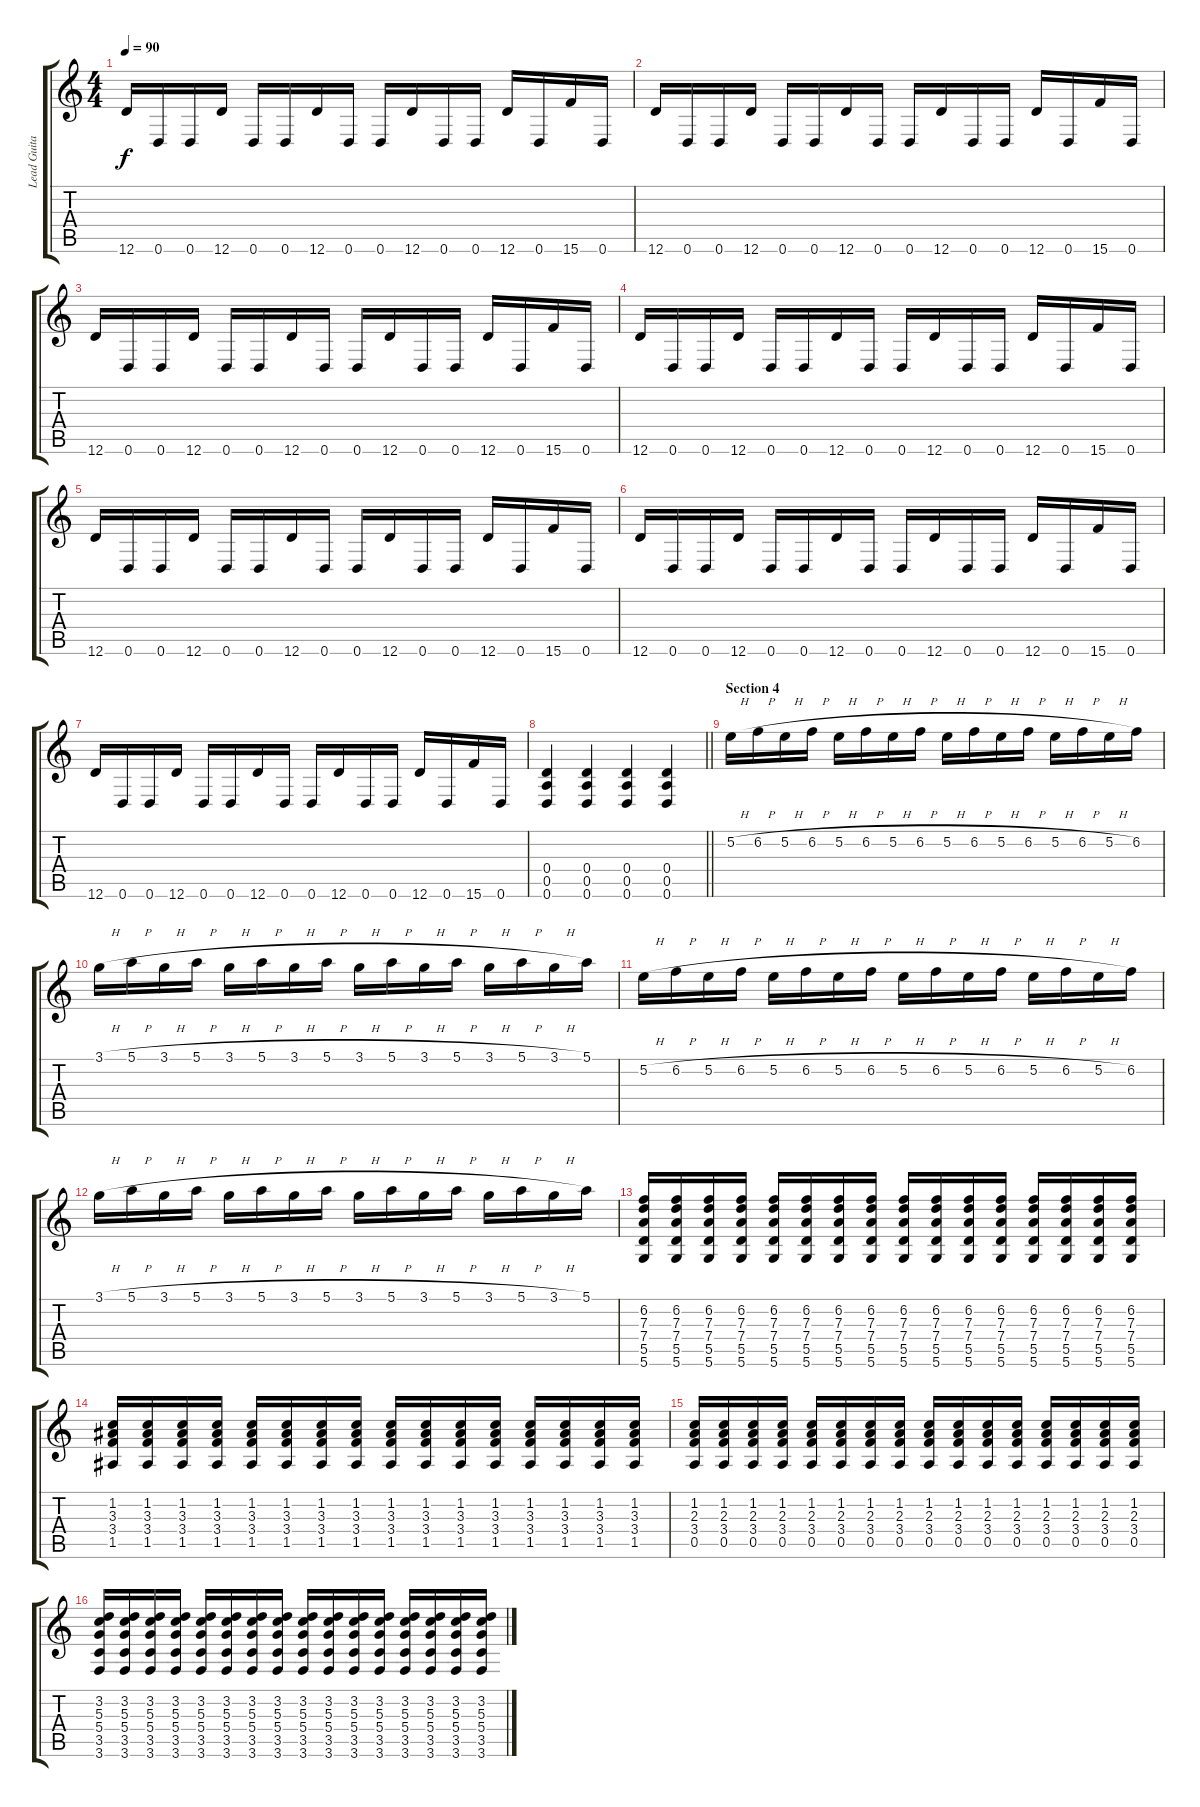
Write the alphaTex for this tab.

\track ("Lead Guitars" "Lead Guita") {instrument distortionguitar}
\staff {score tabs}
\tuning (E4 B3 G3 D3 A2 D2) {hide}
\ts (4 4)
\tempo 90
\clef g2
\ks c
12.6.16{dy f} 0.6.16 0.6.16 12.6.16 0.6.16 0.6.16 12.6.16 0.6.16 0.6.16 12.6.16 0.6.16 0.6.16 12.6.16 0.6.16 15.6.16 0.6.16 |
12.6.16 0.6.16 0.6.16 12.6.16 0.6.16 0.6.16 12.6.16 0.6.16 0.6.16 12.6.16 0.6.16 0.6.16 12.6.16 0.6.16 15.6.16 0.6.16 |
12.6.16 0.6.16 0.6.16 12.6.16 0.6.16 0.6.16 12.6.16 0.6.16 0.6.16 12.6.16 0.6.16 0.6.16 12.6.16 0.6.16 15.6.16 0.6.16 |
12.6.16 0.6.16 0.6.16 12.6.16 0.6.16 0.6.16 12.6.16 0.6.16 0.6.16 12.6.16 0.6.16 0.6.16 12.6.16 0.6.16 15.6.16 0.6.16 |
12.6.16 0.6.16 0.6.16 12.6.16 0.6.16 0.6.16 12.6.16 0.6.16 0.6.16 12.6.16 0.6.16 0.6.16 12.6.16 0.6.16 15.6.16 0.6.16 |
12.6.16 0.6.16 0.6.16 12.6.16 0.6.16 0.6.16 12.6.16 0.6.16 0.6.16 12.6.16 0.6.16 0.6.16 12.6.16 0.6.16 15.6.16 0.6.16 |
12.6.16 0.6.16 0.6.16 12.6.16 0.6.16 0.6.16 12.6.16 0.6.16 0.6.16 12.6.16 0.6.16 0.6.16 12.6.16 0.6.16 15.6.16 0.6.16 |
\barLineRight lightlight
(0.4 0.5 0.6).4 (0.4 0.5 0.6).4 (0.4 0.5 0.6).4 (0.4 0.5 0.6).4 |
\section ("" "Section 4")
5.2{h}.16 6.2{h}.16 5.2{h}.16 6.2{h}.16 5.2{h}.16 6.2{h}.16 5.2{h}.16 6.2{h}.16 5.2{h}.16 6.2{h}.16 5.2{h}.16 6.2{h}.16 5.2{h}.16 6.2{h}.16 5.2{h}.16 6.2.16 |
3.1{h}.16 5.1{h}.16 3.1{h}.16 5.1{h}.16 3.1{h}.16 5.1{h}.16 3.1{h}.16 5.1{h}.16 3.1{h}.16 5.1{h}.16 3.1{h}.16 5.1{h}.16 3.1{h}.16 5.1{h}.16 3.1{h}.16 5.1.16 |
5.2{h}.16 6.2{h}.16 5.2{h}.16 6.2{h}.16 5.2{h}.16 6.2{h}.16 5.2{h}.16 6.2{h}.16 5.2{h}.16 6.2{h}.16 5.2{h}.16 6.2{h}.16 5.2{h}.16 6.2{h}.16 5.2{h}.16 6.2.16 |
3.1{h}.16 5.1{h}.16 3.1{h}.16 5.1{h}.16 3.1{h}.16 5.1{h}.16 3.1{h}.16 5.1{h}.16 3.1{h}.16 5.1{h}.16 3.1{h}.16 5.1{h}.16 3.1{h}.16 5.1{h}.16 3.1{h}.16 5.1.16 |
(6.2 7.3 7.4 5.5 5.6).16 (6.2 7.3 7.4 5.5 5.6).16 (6.2 7.3 7.4 5.5 5.6).16 (6.2 7.3 7.4 5.5 5.6).16 (6.2 7.3 7.4 5.5 5.6).16 (6.2 7.3 7.4 5.5 5.6).16 (6.2 7.3 7.4 5.5 5.6).16 (6.2 7.3 7.4 5.5 5.6).16 (6.2 7.3 7.4 5.5 5.6).16 (6.2 7.3 7.4 5.5 5.6).16 (6.2 7.3 7.4 5.5 5.6).16 (6.2 7.3 7.4 5.5 5.6).16 (6.2 7.3 7.4 5.5 5.6).16 (6.2 7.3 7.4 5.5 5.6).16 (6.2 7.3 7.4 5.5 5.6).16 (6.2 7.3 7.4 5.5 5.6).16 |
(1.2 3.3 3.4 1.5).16 (1.2 3.3 3.4 1.5).16 (1.2 3.3 3.4 1.5).16 (1.2 3.3 3.4 1.5).16 (1.2 3.3 3.4 1.5).16 (1.2 3.3 3.4 1.5).16 (1.2 3.3 3.4 1.5).16 (1.2 3.3 3.4 1.5).16 (1.2 3.3 3.4 1.5).16 (1.2 3.3 3.4 1.5).16 (1.2 3.3 3.4 1.5).16 (1.2 3.3 3.4 1.5).16 (1.2 3.3 3.4 1.5).16 (1.2 3.3 3.4 1.5).16 (1.2 3.3 3.4 1.5).16 (1.2 3.3 3.4 1.5).16 |
(1.2 2.3 3.4 0.5).16 (1.2 2.3 3.4 0.5).16 (1.2 2.3 3.4 0.5).16 (1.2 2.3 3.4 0.5).16 (1.2 2.3 3.4 0.5).16 (1.2 2.3 3.4 0.5).16 (1.2 2.3 3.4 0.5).16 (1.2 2.3 3.4 0.5).16 (1.2 2.3 3.4 0.5).16 (1.2 2.3 3.4 0.5).16 (1.2 2.3 3.4 0.5).16 (1.2 2.3 3.4 0.5).16 (1.2 2.3 3.4 0.5).16 (1.2 2.3 3.4 0.5).16 (1.2 2.3 3.4 0.5).16 (1.2 2.3 3.4 0.5).16 |
(3.2 5.3 5.4 3.5 3.6).16 (3.2 5.3 5.4 3.5 3.6).16 (3.2 5.3 5.4 3.5 3.6).16 (3.2 5.3 5.4 3.5 3.6).16 (3.2 5.3 5.4 3.5 3.6).16 (3.2 5.3 5.4 3.5 3.6).16 (3.2 5.3 5.4 3.5 3.6).16 (3.2 5.3 5.4 3.5 3.6).16 (3.2 5.3 5.4 3.5 3.6).16 (3.2 5.3 5.4 3.5 3.6).16 (3.2 5.3 5.4 3.5 3.6).16 (3.2 5.3 5.4 3.5 3.6).16 (3.2 5.3 5.4 3.5 3.6).16 (3.2 5.3 5.4 3.5 3.6).16 (3.2 5.3 5.4 3.5 3.6).16 (3.2 5.3 5.4 3.5 3.6).16
